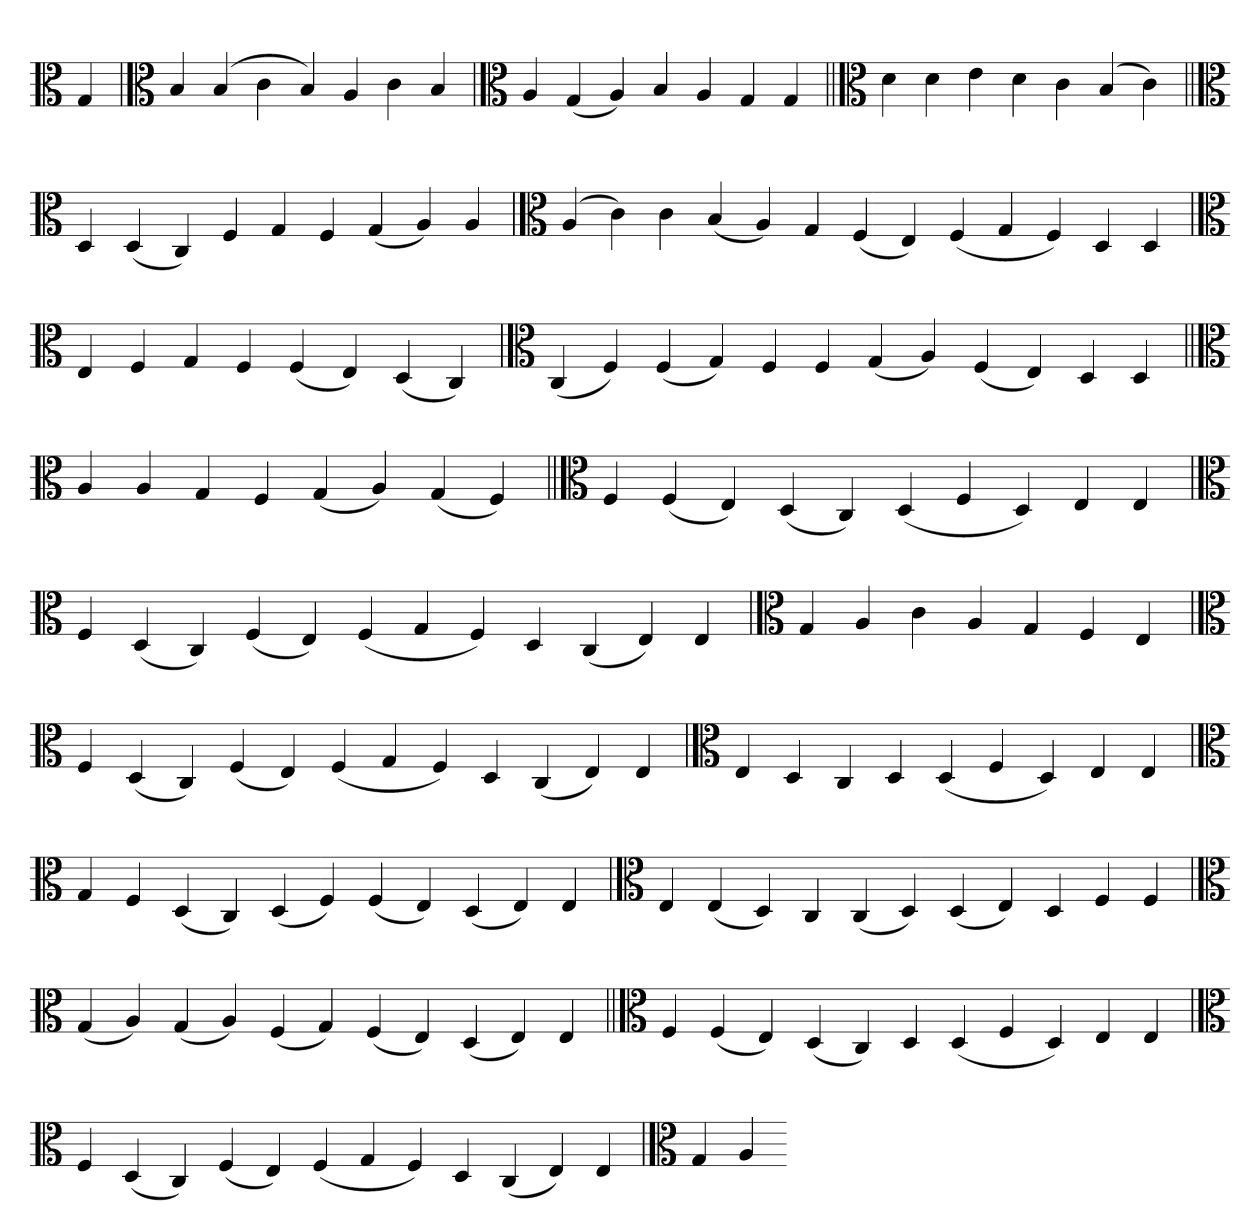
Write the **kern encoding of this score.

**kern
*part1
*staff1
*clefC3
=
4G
='
*clefC3
4B
(4B
4c
4B)
4A
4c
4B
=`
*clefC3
4A
(4G
4A)
4B
4A
4G
4G
=||
*clefC3
4d
4d
4e
4d
4c
(4B
4c)
=||
*clefC3
4D
(4D
4C)
4F
4G
4F
(4G
4A)
4A
=`
*clefC3
(4A
4c)
4c
(4B
4A)
4G
(4F
4E)
(4F
4G
4F)
4D
4D
='
*clefC3
4E
4F
4G
4F
(4F
4E)
(4D
4C)
=`
*clefC3
(4C
4F)
(4F
4G)
4F
4F
(4G
4A)
(4F
4E)
4D
4D
=||
*clefC3
4A
4A
4G
4F
(4G
4A)
(4G
4F)
=||
*clefC3
4F
(4F
4E)
(4D
4C)
(4D
4F
4D)
4E
4E
=`
*clefC3
4F
(4D
4C)
(4F
4E)
(4F
4G
4F)
4D
(4C
4E)
4E
='
*clefC3
4G
4A
4c
4A
4G
4F
4E
=`
*clefC3
4F
(4D
4C)
(4F
4E)
(4F
4G
4F)
4D
(4C
4E)
4E
='
*clefC3
4E
4D
4C
4D
(4D
4F
4D)
4E
4E
=`
*clefC3
4G
4F
(4D
4C)
(4D
4F)
(4F
4E)
(4D
4E)
4E
='
*clefC3
4E
(4E
4D)
4C
(4C
4D)
(4D
4E)
4D
4F
4F
=`
*clefC3
(4G
4A)
(4G
4A)
(4F
4G)
(4F
4E)
(4D
4E)
4E
=||
*clefC3
4F
(4F
4E)
(4D
4C)
4D
(4D
4F
4D)
4E
4E
=`
*clefC3
4F
(4D
4C)
(4F
4E)
(4F
4G
4F)
4D
(4C
4E)
4E
='
*clefC3
4G
4A
=-
*-
